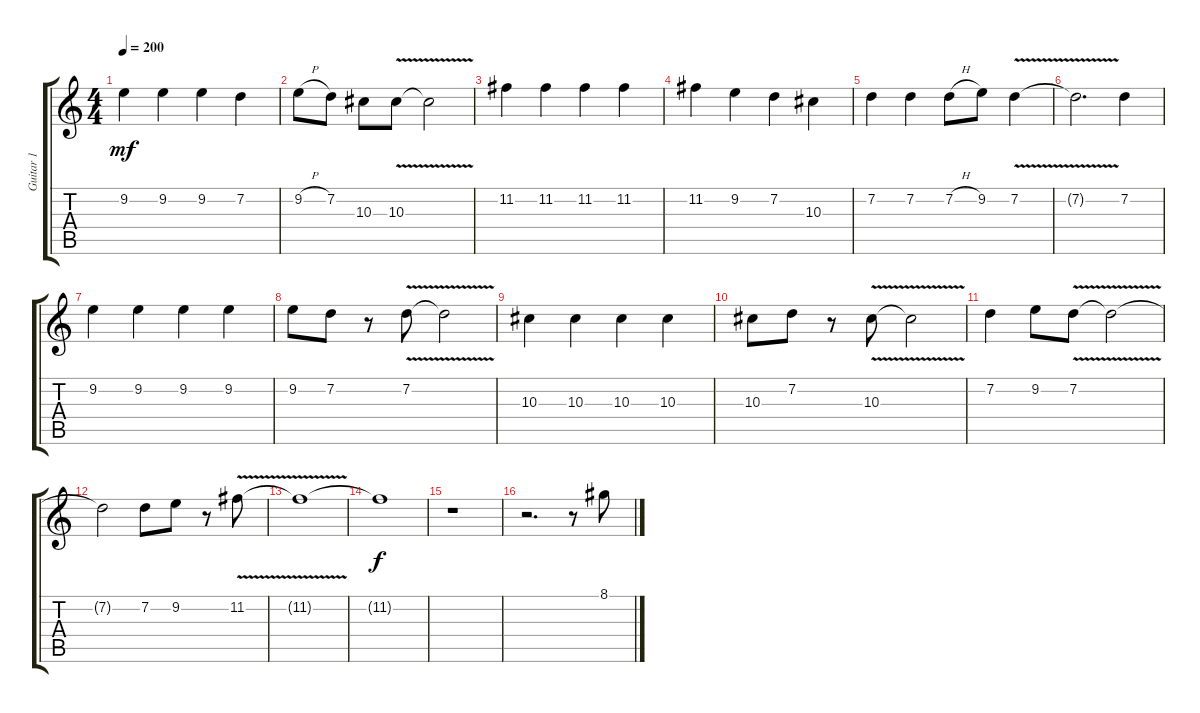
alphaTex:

\track ("Guitar 1" "Guitar 1") {instrument distortionguitar}
\staff {score tabs}
\tuning (C4 G3 Eb3 Bb2 F2 C2) {hide}
\ts (4 4)
\tempo 200
\clef g2
\ks c
9.2.4{dy mf} 9.2.4 9.2.4 7.2.4 |
9.2{h}.8 7.2.8 10.3.8 10.3{v}.8 10.3{t}.2 |
11.2.4 11.2.4 11.2.4 11.2.4 |
11.2.4 9.2.4 7.2.4 10.3.4 |
7.2.4 7.2.4 7.2{h}.8 9.2.8 7.2{v}.4 |
7.2{t}.2{d} 7.2.4 |
9.2.4 9.2.4 9.2.4 9.2.4 |
9.2.8 7.2.8 r.8 7.2{v}.8 7.2{t}.2 |
10.3.4 10.3.4 10.3.4 10.3.4 |
10.3.8 7.2.8 r.8 10.3{v}.8 10.3{t}.2 |
7.2.4 9.2.8 7.2{v}.8 7.2{t}.2 |
7.2{t}.2 7.2.8 9.2.8 r.8 11.2{v}.8 |
11.2{t}.1 |
11.2{t}.1{dy f} |
r.1 |
r.2{d} r.8 8.1.8
